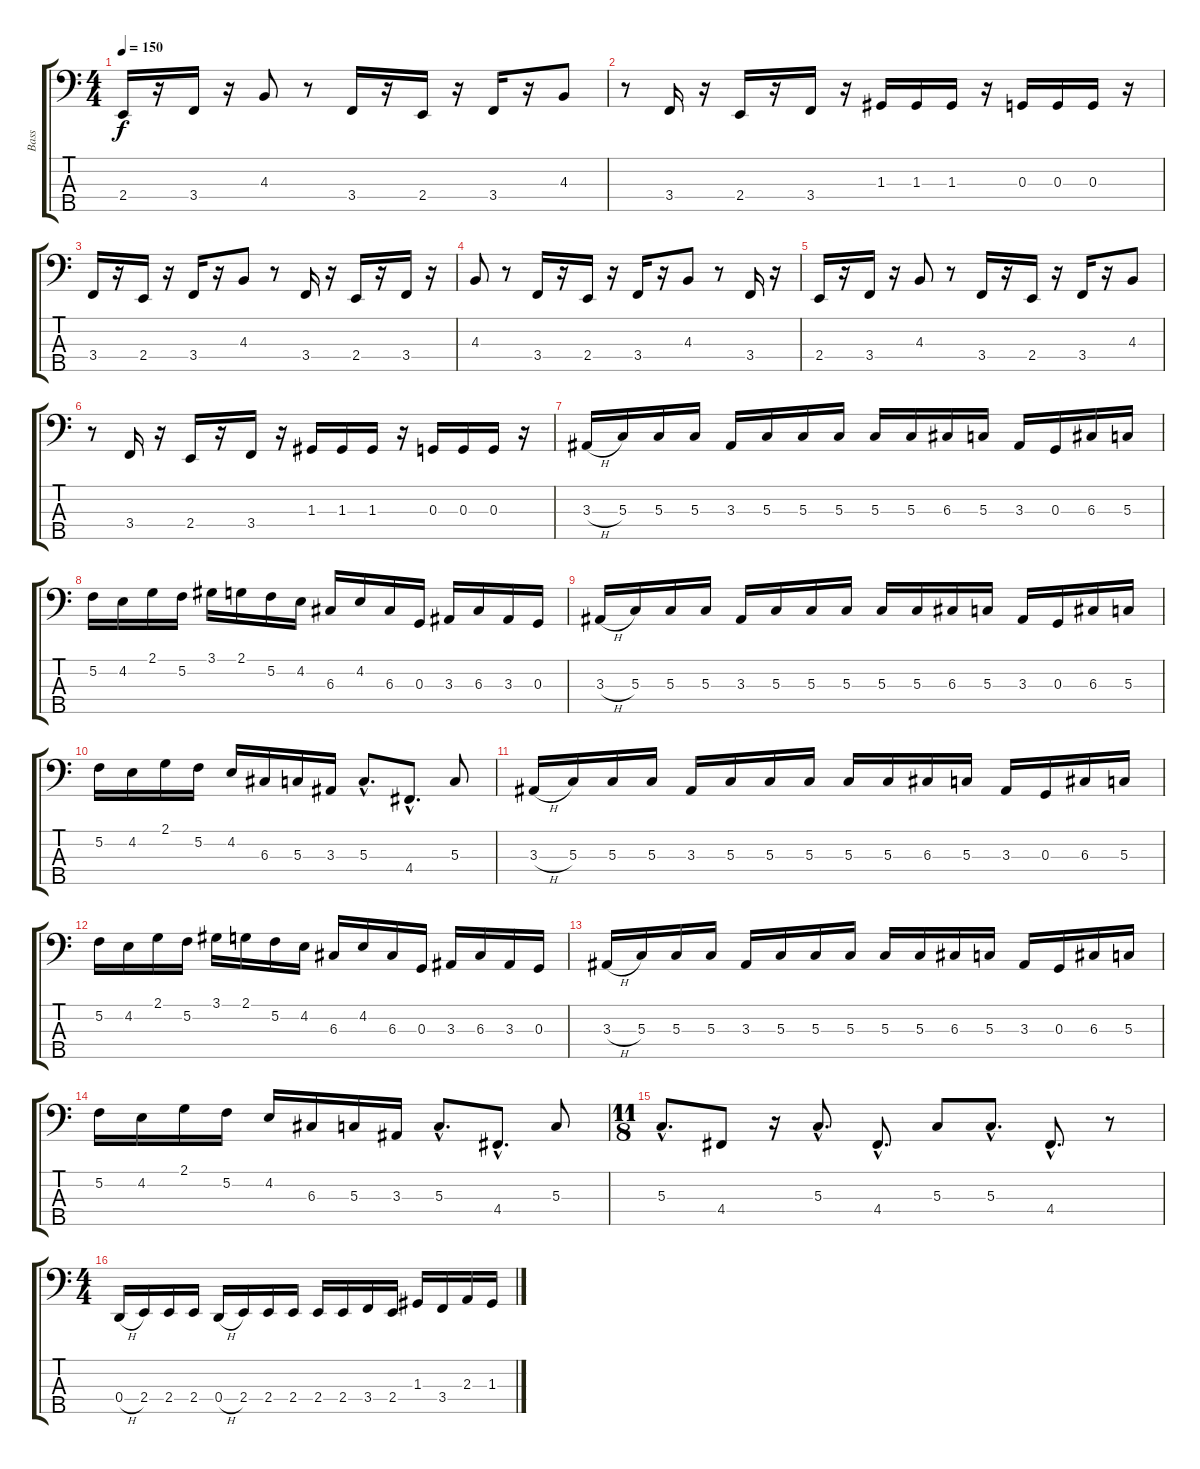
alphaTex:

\track ("Bass" "Bass") {instrument electricbasspick}
\staff {score tabs}
\tuning (F2 C2 G1 D1 A0) {hide}
\ts (4 4)
\tempo 150
\clef f4
\ks c
2.4.16{dy f} r.16 3.4.16 r.16 4.3.8 r.8 3.4.16 r.16 2.4.16 r.16 3.4.16 r.16 4.3.8 |
r.8 3.4.16 r.16 2.4.16 r.16 3.4.16 r.16 1.3.16 1.3.16 1.3.16 r.16 0.3.16 0.3.16 0.3.16 r.16 |
3.4.16 r.16 2.4.16 r.16 3.4.16 r.16 4.3.8 r.8 3.4.16 r.16 2.4.16 r.16 3.4.16 r.16 |
4.3.8 r.8 3.4.16 r.16 2.4.16 r.16 3.4.16 r.16 4.3.8 r.8 3.4.16 r.16 |
2.4.16 r.16 3.4.16 r.16 4.3.8 r.8 3.4.16 r.16 2.4.16 r.16 3.4.16 r.16 4.3.8 |
r.8 3.4.16 r.16 2.4.16 r.16 3.4.16 r.16 1.3.16 1.3.16 1.3.16 r.16 0.3.16 0.3.16 0.3.16 r.16 |
3.3{h}.16 5.3.16 5.3.16 5.3.16 3.3.16 5.3.16 5.3.16 5.3.16 5.3.16 5.3.16 6.3.16 5.3.16 3.3.16 0.3.16 6.3.16 5.3.16 |
5.2.16 4.2.16 2.1.16 5.2.16 3.1.16 2.1.16 5.2.16 4.2.16 6.3.16 4.2.16 6.3.16 0.3.16 3.3.16 6.3.16 3.3.16 0.3.16 |
3.3{h}.16 5.3.16 5.3.16 5.3.16 3.3.16 5.3.16 5.3.16 5.3.16 5.3.16 5.3.16 6.3.16 5.3.16 3.3.16 0.3.16 6.3.16 5.3.16 |
5.2.16 4.2.16 2.1.16 5.2.16 4.2.16 6.3.16 5.3.16 3.3.16 5.3{hac}.8{d} 4.4{hac}.8{d} 5.3.8 |
3.3{h}.16 5.3.16 5.3.16 5.3.16 3.3.16 5.3.16 5.3.16 5.3.16 5.3.16 5.3.16 6.3.16 5.3.16 3.3.16 0.3.16 6.3.16 5.3.16 |
5.2.16 4.2.16 2.1.16 5.2.16 3.1.16 2.1.16 5.2.16 4.2.16 6.3.16 4.2.16 6.3.16 0.3.16 3.3.16 6.3.16 3.3.16 0.3.16 |
3.3{h}.16 5.3.16 5.3.16 5.3.16 3.3.16 5.3.16 5.3.16 5.3.16 5.3.16 5.3.16 6.3.16 5.3.16 3.3.16 0.3.16 6.3.16 5.3.16 |
5.2.16 4.2.16 2.1.16 5.2.16 4.2.16 6.3.16 5.3.16 3.3.16 5.3{hac}.8{d} 4.4{hac}.8{d} 5.3.8 |
\ts (11 8)
5.3{hac}.8{d} 4.4.8 r.16 5.3{hac}.8{d} 4.4{hac}.8{d} 5.3.8 5.3{hac}.8{d} 4.4{hac}.8{d} r.8 |
\ts (4 4)
0.4{h}.16 2.4.16 2.4.16 2.4.16 0.4{h}.16 2.4.16 2.4.16 2.4.16 2.4.16 2.4.16 3.4.16 2.4.16 1.3.16 3.4.16 2.3.16 1.3.16
